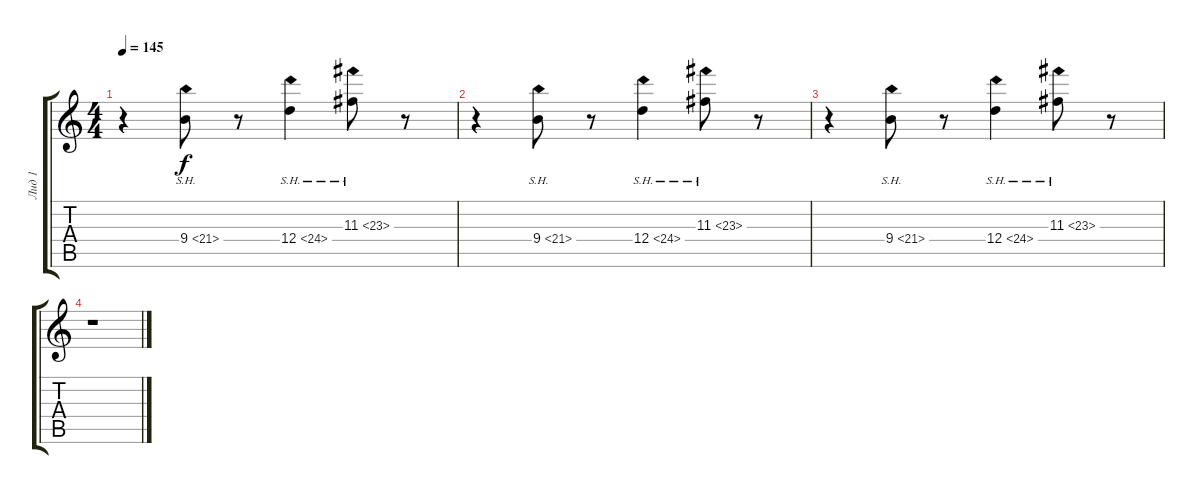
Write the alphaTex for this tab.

\track ("Лид 1" "Лид 1") {instrument distortionguitar}
\staff {score tabs}
\tuning (E4 B3 G3 D3 A2 E2) {hide}
\ts (4 4)
\tempo 145
\clef g2
\ks c
r.4{dy f} 9.4{sh 12}.8 r.8 12.4{sh 12}.4 11.3{sh 12}.8 r.8 |
r.4 9.4{sh 12}.8 r.8 12.4{sh 12}.4 11.3{sh 12}.8 r.8 |
r.4 9.4{sh 12}.8 r.8 12.4{sh 12}.4 11.3{sh 12}.8 r.8 |
r.1
